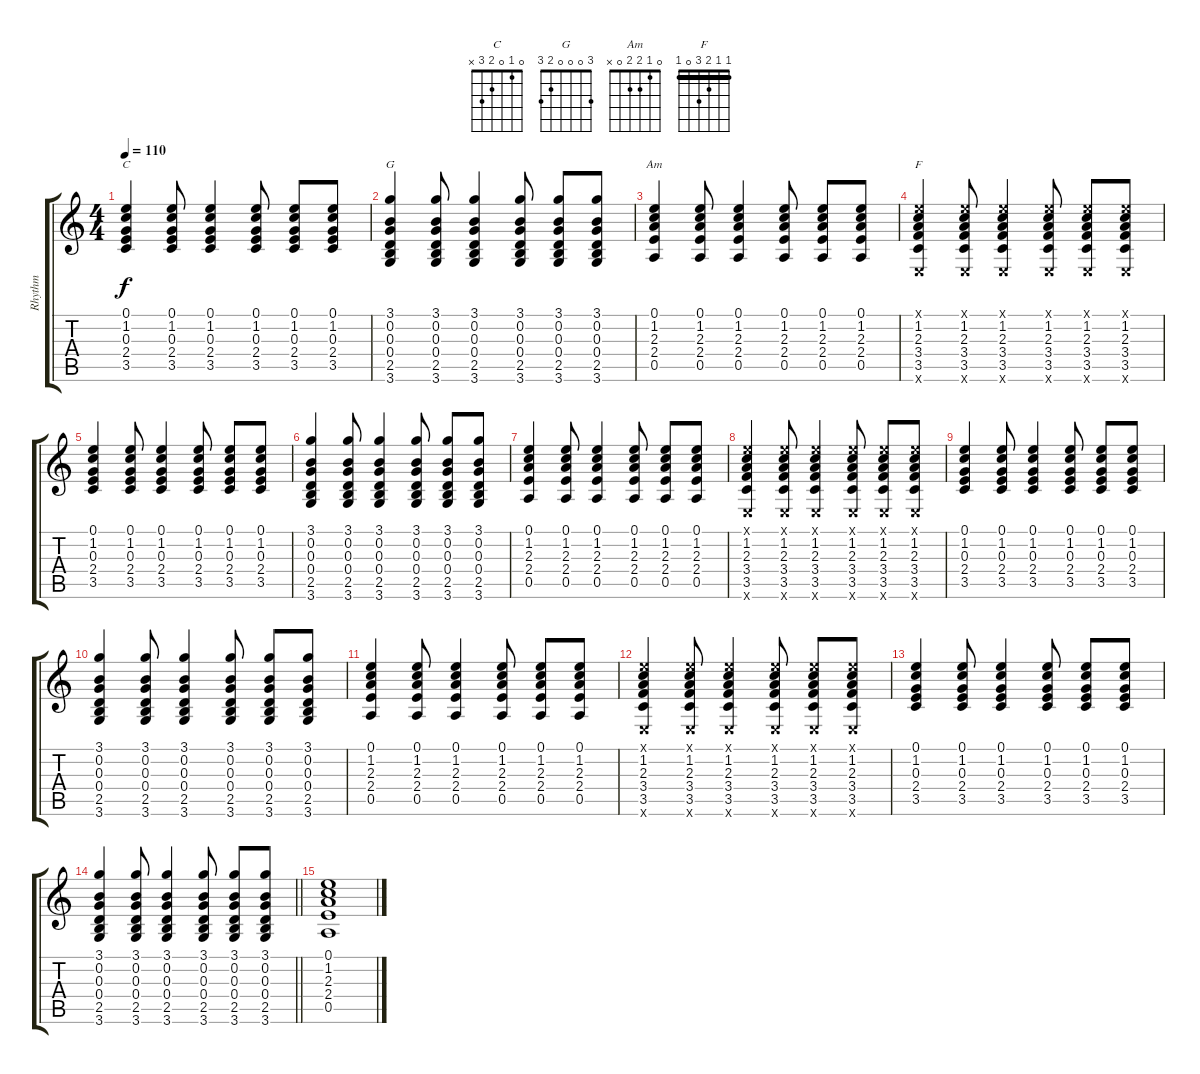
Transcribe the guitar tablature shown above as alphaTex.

\track ("Rhythm" "Rhythm") {instrument acousticguitarsteel}
\staff {score tabs}
\tuning (E4 B3 G3 D3 A2 E2) {hide}
\chord ("C" 0 1 0 2 3 x)
\chord ("G" 3 0 0 0 2 3)
\chord ("Am" 0 1 2 2 0 x)
\chord ("F" 1 1 2 3 0 1) {barre 1}
\ts (4 4)
\tempo 110
\clef g2
\ks c
(0.1 1.2 0.3 2.4 3.5).4{ch "C" dy f} (0.1 1.2 0.3 2.4 3.5).8 (0.1 1.2 0.3 2.4 3.5).4 (0.1 1.2 0.3 2.4 3.5).8 (0.1 1.2 0.3 2.4 3.5).8 (0.1 1.2 0.3 2.4 3.5).8 |
(3.1 0.2 0.3 0.4 2.5 3.6).4{ch "G"} (3.1 0.2 0.3 0.4 2.5 3.6).8 (3.1 0.2 0.3 0.4 2.5 3.6).4 (3.1 0.2 0.3 0.4 2.5 3.6).8 (3.1 0.2 0.3 0.4 2.5 3.6).8 (3.1 0.2 0.3 0.4 2.5 3.6).8 |
(0.1 1.2 2.3 2.4 0.5).4{ch "Am"} (0.1 1.2 2.3 2.4 0.5).8 (0.1 1.2 2.3 2.4 0.5).4 (0.1 1.2 2.3 2.4 0.5).8 (0.1 1.2 2.3 2.4 0.5).8 (0.1 1.2 2.3 2.4 0.5).8 |
(0.1{x} 1.2 2.3 3.4 3.5 0.6{x}).4{ch "F"} (0.1{x} 1.2 2.3 3.4 3.5 0.6{x}).8 (0.1{x} 1.2 2.3 3.4 3.5 0.6{x}).4 (0.1{x} 1.2 2.3 3.4 3.5 0.6{x}).8 (0.1{x} 1.2 2.3 3.4 3.5 0.6{x}).8 (0.1{x} 1.2 2.3 3.4 3.5 0.6{x}).8 |
(0.1 1.2 0.3 2.4 3.5).4 (0.1 1.2 0.3 2.4 3.5).8 (0.1 1.2 0.3 2.4 3.5).4 (0.1 1.2 0.3 2.4 3.5).8 (0.1 1.2 0.3 2.4 3.5).8 (0.1 1.2 0.3 2.4 3.5).8 |
(3.1 0.2 0.3 0.4 2.5 3.6).4 (3.1 0.2 0.3 0.4 2.5 3.6).8 (3.1 0.2 0.3 0.4 2.5 3.6).4 (3.1 0.2 0.3 0.4 2.5 3.6).8 (3.1 0.2 0.3 0.4 2.5 3.6).8 (3.1 0.2 0.3 0.4 2.5 3.6).8 |
(0.1 1.2 2.3 2.4 0.5).4 (0.1 1.2 2.3 2.4 0.5).8 (0.1 1.2 2.3 2.4 0.5).4 (0.1 1.2 2.3 2.4 0.5).8 (0.1 1.2 2.3 2.4 0.5).8 (0.1 1.2 2.3 2.4 0.5).8 |
(0.1{x} 1.2 2.3 3.4 3.5 0.6{x}).4 (0.1{x} 1.2 2.3 3.4 3.5 0.6{x}).8 (0.1{x} 1.2 2.3 3.4 3.5 0.6{x}).4 (0.1{x} 1.2 2.3 3.4 3.5 0.6{x}).8 (0.1{x} 1.2 2.3 3.4 3.5 0.6{x}).8 (0.1{x} 1.2 2.3 3.4 3.5 0.6{x}).8 |
(0.1 1.2 0.3 2.4 3.5).4 (0.1 1.2 0.3 2.4 3.5).8 (0.1 1.2 0.3 2.4 3.5).4 (0.1 1.2 0.3 2.4 3.5).8 (0.1 1.2 0.3 2.4 3.5).8 (0.1 1.2 0.3 2.4 3.5).8 |
(3.1 0.2 0.3 0.4 2.5 3.6).4 (3.1 0.2 0.3 0.4 2.5 3.6).8 (3.1 0.2 0.3 0.4 2.5 3.6).4 (3.1 0.2 0.3 0.4 2.5 3.6).8 (3.1 0.2 0.3 0.4 2.5 3.6).8 (3.1 0.2 0.3 0.4 2.5 3.6).8 |
(0.1 1.2 2.3 2.4 0.5).4 (0.1 1.2 2.3 2.4 0.5).8 (0.1 1.2 2.3 2.4 0.5).4 (0.1 1.2 2.3 2.4 0.5).8 (0.1 1.2 2.3 2.4 0.5).8 (0.1 1.2 2.3 2.4 0.5).8 |
(0.1{x} 1.2 2.3 3.4 3.5 0.6{x}).4 (0.1{x} 1.2 2.3 3.4 3.5 0.6{x}).8 (0.1{x} 1.2 2.3 3.4 3.5 0.6{x}).4 (0.1{x} 1.2 2.3 3.4 3.5 0.6{x}).8 (0.1{x} 1.2 2.3 3.4 3.5 0.6{x}).8 (0.1{x} 1.2 2.3 3.4 3.5 0.6{x}).8 |
(0.1 1.2 0.3 2.4 3.5).4 (0.1 1.2 0.3 2.4 3.5).8 (0.1 1.2 0.3 2.4 3.5).4 (0.1 1.2 0.3 2.4 3.5).8 (0.1 1.2 0.3 2.4 3.5).8 (0.1 1.2 0.3 2.4 3.5).8 |
\barLineRight lightlight
(3.1 0.2 0.3 0.4 2.5 3.6).4 (3.1 0.2 0.3 0.4 2.5 3.6).8 (3.1 0.2 0.3 0.4 2.5 3.6).4 (3.1 0.2 0.3 0.4 2.5 3.6).8 (3.1 0.2 0.3 0.4 2.5 3.6).8 (3.1 0.2 0.3 0.4 2.5 3.6).8 |
(0.1 1.2 2.3 2.4 0.5).1
